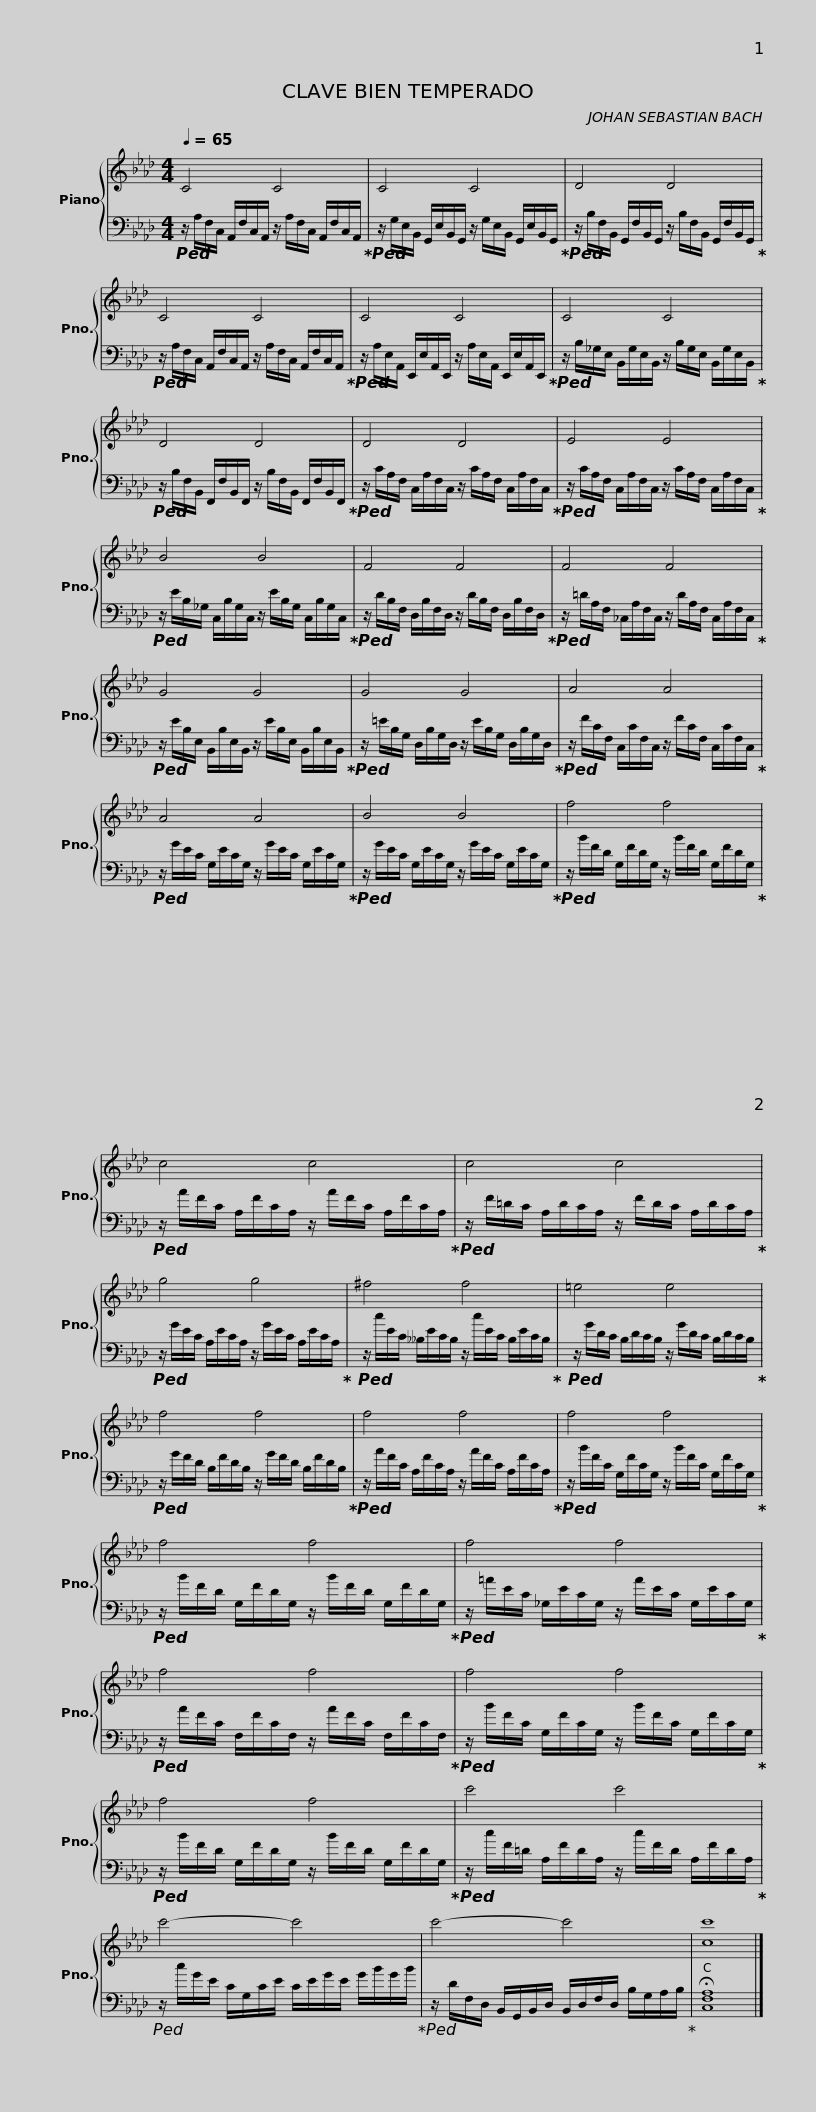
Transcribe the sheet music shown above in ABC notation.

X:1
%%score { 1 | 2 }
L:1/8
Q:1/4=65
M:4/4
I:linebreak $
K:Ab
V:1 treble
V:2 bass
V:1
 C4 C4 | C4 C4 |$ D4 D4 | C4 C4 |$ C4 C4 | %5
 C4 C4 |$ D4 D4 | D4 D4 |$ E4 E4 | B4 B4 |$ %10
 F4 F4 | F4 F4 |$ G4 G4 | G4 G4 |$ A4 A4 | %15
 A4 A4 |$ B4 B4 | f4 f4 |$ c4 c4 | c4 c4 |$ %20
 g4 g4 | ^f4 f4 |$ =e4 e4 | f4 f4 |$ f4 f4 | %25
 f4 f4 |$ f4 f4 | f4 f4 |$ f4 f4 | f4 f4 |$ %30
 f4 f4 | c'4 c'4 |$ c'4- c'4 | c'4- c'4 | [cc']8 |] %35
V:2
!ped! z/ A,/F,/C,/ A,,/F,/C,/A,,/ z/ A,/F,/C,/ A,,/F,/C,/A,,/!ped-up! |!ped! z/ G,/E,/B,,/ G,,/E,/B,,/G,,/ z/ G,/E,/B,,/ G,,/E,/B,,/G,,/!ped-up! |$!ped! z/ B,/F,/B,,/ G,,/F,/B,,/G,,/ z/ B,/F,/B,,/ G,,/F,/B,,/G,,/!ped-up! |!ped! z/ A,/F,/C,/ A,,/F,/C,/A,,/ z/ A,/F,/C,/ A,,/F,/C,/A,,/!ped-up! |$!ped! z/ A,/E,/A,,/ E,,/E,/A,,/E,,/ z/ A,/E,/A,,/ E,,/E,/A,,/E,,/!ped-up! | %5
!ped! z/ B,/_G,/E,/ B,,/G,/E,/B,,/ z/ B,/G,/E,/ B,,/G,/E,/B,,/!ped-up! |$!ped! z/ B,/F,/B,,/ F,,/F,/B,,/F,,/ z/ B,/F,/B,,/ F,,/F,/B,,/F,,/!ped-up! |!ped! z/ C/A,/F,/ C,/A,/F,/C,/ z/ C/A,/F,/ C,/A,/F,/C,/!ped-up! |$!ped! z/ C/A,/F,/ C,/A,/F,/C,/ z/ C/A,/F,/ C,/A,/F,/C,/!ped-up! |!ped! z/ E/B,/_G,/ C,/B,/G,/C,/ z/ E/B,/G,/ C,/B,/G,/C,/!ped-up! |$ %10
!ped! z/ D/B,/F,/ D,/B,/F,/D,/ z/ D/B,/F,/ D,/B,/F,/D,/!ped-up! |!ped! z/ =D/A,/F,/ _C,/A,/F,/C,/ z/ D/A,/F,/ C,/A,/F,/C,/!ped-up! |$!ped! z/ E/B,/E,/ B,,/B,/E,/B,,/ z/ E/B,/E,/ B,,/B,/E,/B,,/!ped-up! |!ped! z/ =E/B,/G,/ D,/B,/G,/D,/ z/ E/B,/G,/ D,/B,/G,/D,/!ped-up! |$!ped! z/ F/C/F,/ C,/C/F,/C,/ z/ F/C/F,/ C,/C/F,/C,/!ped-up! | %15
!ped! z/ G/E/C/ G,/E/C/G,/ z/ G/E/C/ G,/E/C/G,/!ped-up! |$!ped! z/ G/E/C/ G,/E/C/G,/ z/ G/E/C/ G,/E/C/G,/!ped-up! |!ped! z/ B/F/D/ G,/F/D/G,/ z/ B/F/D/ G,/F/D/G,/!ped-up! |$!ped! z/ A/F/C/ A,/F/C/A,/ z/ A/F/C/ A,/F/C/A,/!ped-up! |!ped! z/ F/=D/C/ A,/D/C/A,/ z/ F/D/C/ A,/D/C/A,/!ped-up! |$ %20
!ped! z/ G/E/C/ A,/E/C/A,/ z/ G/E/C/ A,/E/C/A,/!ped-up! |!ped! z/ c/E/C/ __B,/E/C/B,/ z/ c/E/C/ B,/E/C/B,/!ped-up! |$!ped! z/ G/D/C/ B,/D/C/B,/ z/ G/D/C/ B,/D/C/B,/!ped-up! |!ped! z/ G/F/D/ B,/F/D/B,/ z/ G/F/D/ B,/F/D/B,/!ped-up! |$!ped! z/ A/F/C/ A,/F/C/A,/ z/ A/F/C/ A,/F/C/A,/!ped-up! | %25
!ped! z/ B/F/C/ G,/F/C/G,/ z/ B/F/C/ G,/F/C/G,/!ped-up! |$!ped! z/ B/F/D/ G,/F/D/G,/ z/ B/F/D/ G,/F/D/G,/!ped-up! |!ped! z/ =A/E/C/ _G,/E/C/G,/ z/ A/E/C/ G,/E/C/G,/!ped-up! |$!ped! z/ A/F/C/ F,/F/C/F,/ z/ A/F/C/ F,/F/C/F,/!ped-up! |!ped! z/ B/F/C/ G,/F/C/G,/ z/ B/F/C/ G,/F/C/G,/!ped-up! |$ %30
!ped! z/ B/F/D/ G,/F/D/G,/ z/ B/F/D/ G,/F/D/G,/!ped-up! |!ped! z/ c/F/=D/ A,/F/D/A,/ z/ c/F/D/ A,/F/D/A,/!ped-up! |$!ped! z/ c/G/E/ C/G,/C/E/ C/E/G/E/ G/B/G/B/!ped-up! |!ped! z/ D/F,/D,/ B,,/G,,/B,,/D,/ B,,/D,/F,/D,/ B,/G,/A,/B,/!ped-up! | !fermata![C,F,A,]8 |] %35
